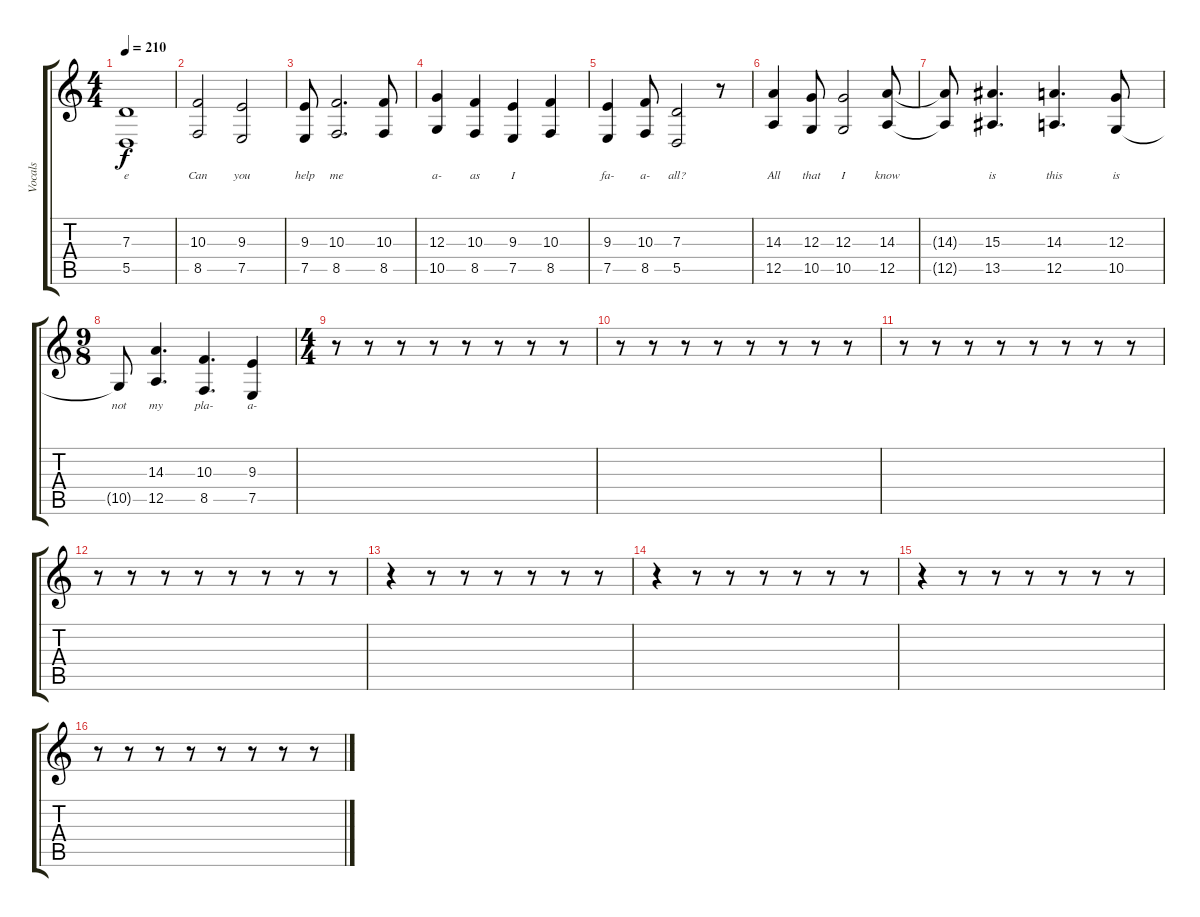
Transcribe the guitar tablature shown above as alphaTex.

\track ("Vocals" "Vocals") {instrument harmonica}
\staff {score tabs}
\tuning (E4 B3 G3 D3 A2 E2) {hide}
\ts (4 4)
\tempo 210
\clef g2
\ks c
(7.3 5.5).1{lyrics (0 "e") lyrics (1 "") lyrics (2 "") lyrics (3 "") lyrics (4 "") dy f} |
(10.3 8.5).2{lyrics (0 "Can") lyrics (1 "") lyrics (2 "") lyrics (3 "") lyrics (4 "")} (9.3 7.5).2{lyrics (0 "you") lyrics (1 "") lyrics (2 "") lyrics (3 "") lyrics (4 "")} |
(9.3 7.5).8{lyrics (0 "help") lyrics (1 "") lyrics (2 "") lyrics (3 "") lyrics (4 "")} (10.3 8.5).2{d lyrics (0 "me") lyrics (1 "") lyrics (2 "") lyrics (3 "") lyrics (4 "")} (10.3 8.5).8{lyrics (0 "") lyrics (1 "") lyrics (2 "") lyrics (3 "") lyrics (4 "")} |
(12.3 10.5).4{lyrics (0 "a-") lyrics (1 "") lyrics (2 "") lyrics (3 "") lyrics (4 "")} (10.3 8.5).4{lyrics (0 "as") lyrics (1 "") lyrics (2 "") lyrics (3 "") lyrics (4 "")} (9.3 7.5).4{lyrics (0 "I") lyrics (1 "") lyrics (2 "") lyrics (3 "") lyrics (4 "")} (10.3 8.5).4{lyrics (0 "") lyrics (1 "") lyrics (2 "") lyrics (3 "") lyrics (4 "")} |
(9.3 7.5).4{lyrics (0 "fa-") lyrics (1 "") lyrics (2 "") lyrics (3 "") lyrics (4 "")} (10.3 8.5).8{lyrics (0 "a-") lyrics (1 "") lyrics (2 "") lyrics (3 "") lyrics (4 "")} (7.3 5.5).2{lyrics (0 "all?") lyrics (1 "") lyrics (2 "") lyrics (3 "") lyrics (4 "")} r.8 |
(14.3 12.5).4{lyrics (0 "All") lyrics (1 "") lyrics (2 "") lyrics (3 "") lyrics (4 "")} (12.3 10.5).8{lyrics (0 "that") lyrics (1 "") lyrics (2 "") lyrics (3 "") lyrics (4 "")} (12.3 10.5).2{lyrics (0 "I") lyrics (1 "") lyrics (2 "") lyrics (3 "") lyrics (4 "")} (14.3 12.5).8{lyrics (0 "know") lyrics (1 "") lyrics (2 "") lyrics (3 "") lyrics (4 "")} |
(14.3{t} 12.5{t}).8{lyrics (0 "") lyrics (1 "") lyrics (2 "") lyrics (3 "") lyrics (4 "")} (15.3 13.5).4{d lyrics (0 "is") lyrics (1 "") lyrics (2 "") lyrics (3 "") lyrics (4 "")} (14.3 12.5).4{d lyrics (0 "this") lyrics (1 "") lyrics (2 "") lyrics (3 "") lyrics (4 "")} (12.3 10.5).8{lyrics (0 "is") lyrics (1 "") lyrics (2 "") lyrics (3 "") lyrics (4 "")} |
\ts (9 8)
10.5{t}.8{lyrics (0 "not") lyrics (1 "") lyrics (2 "") lyrics (3 "") lyrics (4 "")} (14.3 12.5).4{d lyrics (0 "my") lyrics (1 "") lyrics (2 "") lyrics (3 "") lyrics (4 "")} (10.3 8.5).4{d lyrics (0 "pla-") lyrics (1 "") lyrics (2 "") lyrics (3 "") lyrics (4 "")} (9.3 7.5).4{lyrics (0 "a-") lyrics (1 "") lyrics (2 "") lyrics (3 "") lyrics (4 "")} |
\ts (4 4)
r.8 r.8 r.8 r.8 r.8 r.8 r.8 r.8 |
r.8 r.8 r.8 r.8 r.8 r.8 r.8 r.8 |
r.8 r.8 r.8 r.8 r.8 r.8 r.8 r.8 |
r.8 r.8 r.8 r.8 r.8 r.8 r.8 r.8 |
r.4 r.8 r.8 r.8 r.8 r.8 r.8 |
r.4 r.8 r.8 r.8 r.8 r.8 r.8 |
r.4 r.8 r.8 r.8 r.8 r.8 r.8 |
r.8 r.8 r.8 r.8 r.8 r.8 r.8 r.8
